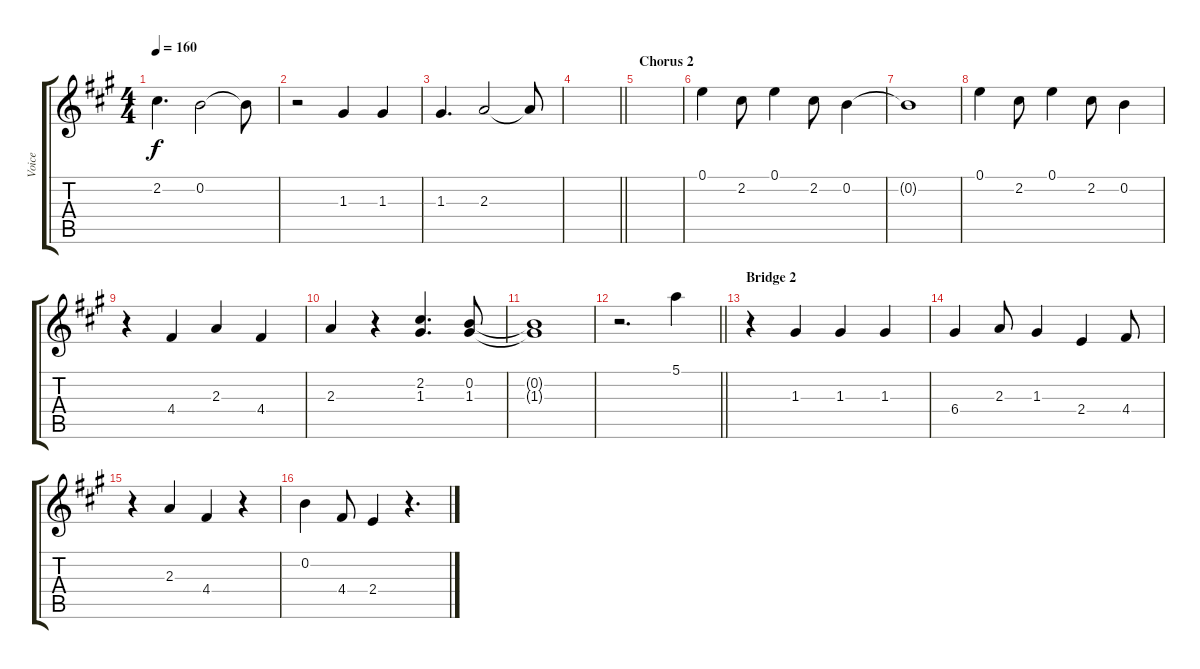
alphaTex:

\track ("Voice" "Voice") {instrument tenorsax}
\staff {score tabs}
\tuning (E5 B4 G4 D4 A3 E3) {hide}
\ts (4 4)
\tempo 160
\clef g2
\ks a
2.2.4{d dy f} 0.2.2 0.2{t}.8 |
r.2 1.3.4 1.3.4 |
1.3.4{d} 2.3.2 2.3{t}.8 |
\barLineRight lightlight
|
\section ("" "Chorus 2")
|
0.1.4 2.2.8 0.1.4 2.2.8 0.2.4 |
0.2{t}.1 |
0.1.4 2.2.8 0.1.4 2.2.8 0.2.4 |
r.4 4.4.4 2.3.4 4.4.4 |
2.3.4 r.4 (2.2 1.3).4{d} (0.2 1.3).8 |
(0.2{t} 1.3{t}).1 |
\barLineRight lightlight
r.2{d} 5.1.4 |
\section ("" "Bridge 2")
r.4 1.3.4 1.3.4 1.3.4 |
6.4.4 2.3.8 1.3.4 2.4.4 4.4.8 |
r.4 2.3.4 4.4.4 r.4 |
0.2.4 4.4.8 2.4.4 r.4{d}
